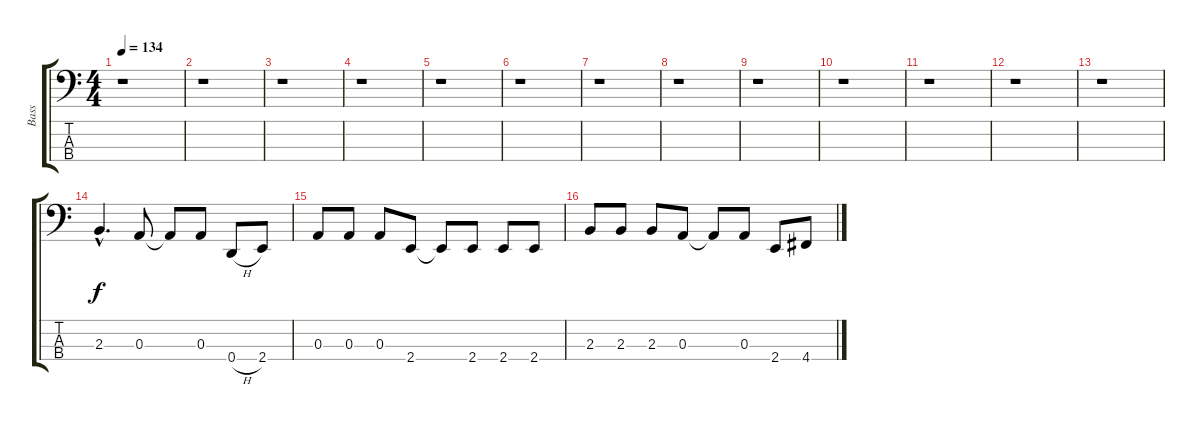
\track ("Bass" "Bass") {instrument electricbassfinger}
\staff {score tabs}
\tuning (G2 D2 A1 D1) {hide}
\ts (4 4)
\tempo 134
\clef f4
\ks c
r.1{dy f} |
r.1 |
r.1 |
r.1 |
r.1 |
r.1 |
r.1 |
r.1 |
r.1 |
r.1 |
r.1 |
r.1 |
r.1 |
2.3{hac}.4{d} 0.3.8 0.3{t}.8 0.3.8 0.4{h}.8 2.4.8 |
0.3.8 0.3.8 0.3.8 2.4.8 2.4{t}.8 2.4.8 2.4.8 2.4.8 |
2.3.8 2.3.8 2.3.8 0.3.8 0.3{t}.8 0.3.8 2.4.8 4.4.8
